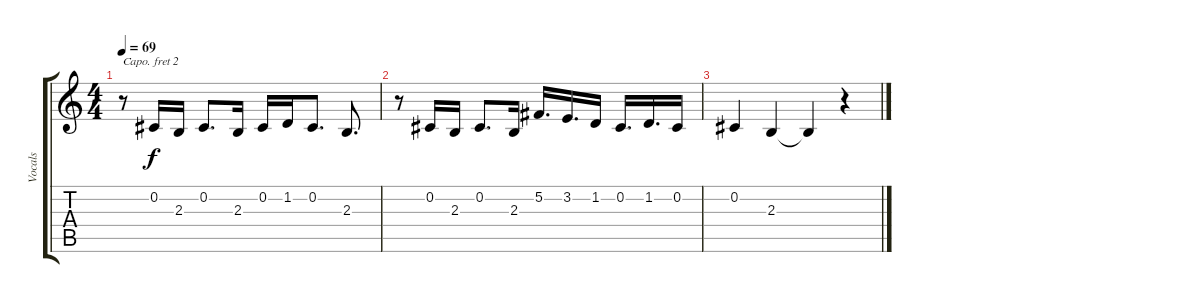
\track ("Vocals" "Vocals") {instrument stringensemble1}
\staff {score tabs}
\capo 2
\tuning (E4 B3 G3 D3 A2 E2) {hide}
\ts (4 4)
\tempo 69
\clef g2
\ks c
r.8{dy f} 0.2.16 2.3.16 0.2.8{d} 2.3.16 0.2.16 1.2.16 0.2.8{d} 2.3.8{d} |
r.8 0.2.16 2.3.16 0.2.8{d} 2.3.16 5.2.16{d} 3.2.16{d} 1.2.16 0.2.16{d} 1.2.16{d} 0.2.16 |
0.2.4 2.3.4 2.3{t}.4 r.4
